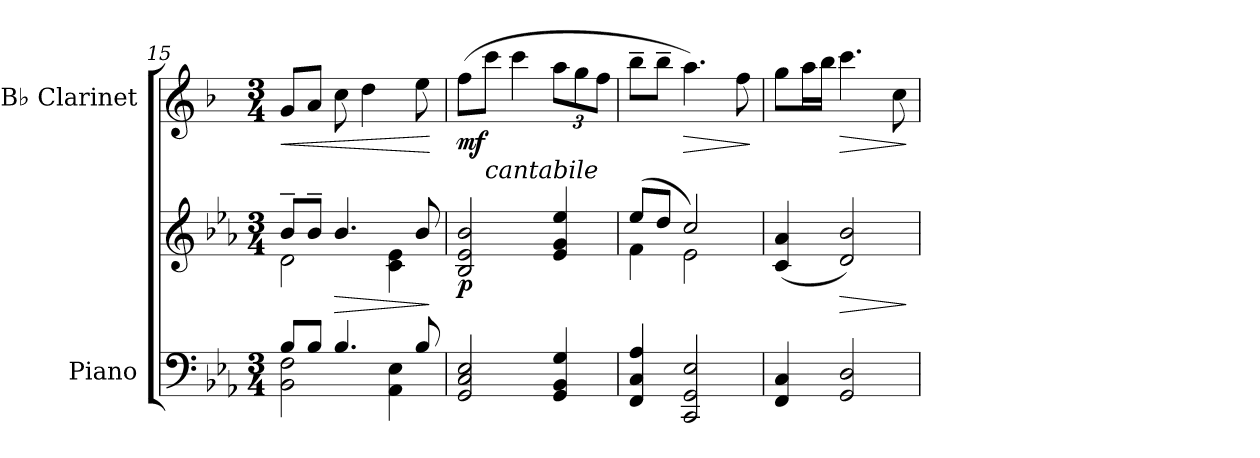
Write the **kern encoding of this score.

**kern	**kern	**dynam	**kern	**dynam
*part2	*part2	*part2	*part1	*part1
*staff3	*staff2	*staff2/3	*staff1	*staff1
*I"Piano	*	*	*I"B♭ Clarinet	*
*I'Pno.	*	*	*I'B♭ Cl.	*
!!LO:LB:g=z
*clefF4	*clefG2	*	*clefG2	*
*	*	*	*ITrd1c2	*
*k[b-e-a-]	*k[b-e-a-]	*	*k[b-e-a-]	*
*M3/4	*M3/4	*	*M3/4	*
=15	=15	=15	=15	=15
*^	*^	*	*	*
!	!	!	!	!	!	!LO:HP:b
8B-/L	2BB-\ 2F\	8b-~/L	2d\	.	8f/L	<
8B-/J	.	8b-~/J	.	.	8g/J	.
!	!	!	!	!LO:HP:b	!	!
4.B-/	.	4.b-/	.	>	8b-\	.
.	.	.	.	.	4cc\	.
.	4AA-\ 4E-\	.	4c\ 4e-\	.	.	.
8B-/	.	8b-/	.	.	8dd\	.
*v	*v	*	*	*	*	*
*	*v	*v	*	*	*
.	.	]	.	[
=16	=16	=16	=16	=16
!	!	!LO:DY:b	!	!LO:DY:b
2GG/ 2C/ 2E-/	2B-/ 2e-/ 2b-/	p	(>8ee-\L	mf
!	!	!	!LO:TX:b:i:t=cantabile	!
.	.	.	8bb-\J	.
.	.	.	4bb-\	.
*	*	*	*Xbrackettup	*
4GG/ 4BB-/ 4G/	4e-/ 4g/ 4ee-/	.	12gg\L	.
.	.	.	12ff\	.
.	.	.	12ee-\J	.
=17	=17	=17	=17	=17
*	*^	*	*	*
4FF/ 4C/ 4A-/	(>8ee-/L	4f\	.	8aa-~\L	.
.	8dd/J	.	.	8aa-~\J	.
!	!	!	!	!	!LO:HP:b
2CC/ 2GG/ 2E-/	2cc/)	2e-\	.	4.gg\)	>
.	.	.	.	8ee-\	.
*	*v	*v	*	*	*
.	.	.	.	]
=18	=18	=18	=18	=18
4FF/ 4C/	(<4c/ 4a-/	.	8ff\L	.
.	.	.	16gg\L	.
.	.	.	16aa-\JJ	.
!	!	!LO:HP:b	!	!LO:HP:b
2GG/ 2D/	2d/ 2b-/)	>	4.bb-\	>
.	.	.	8b-\	.
.	.	]	.	]
=	=	=	=	=
*-	*-	*-	*-	*-
